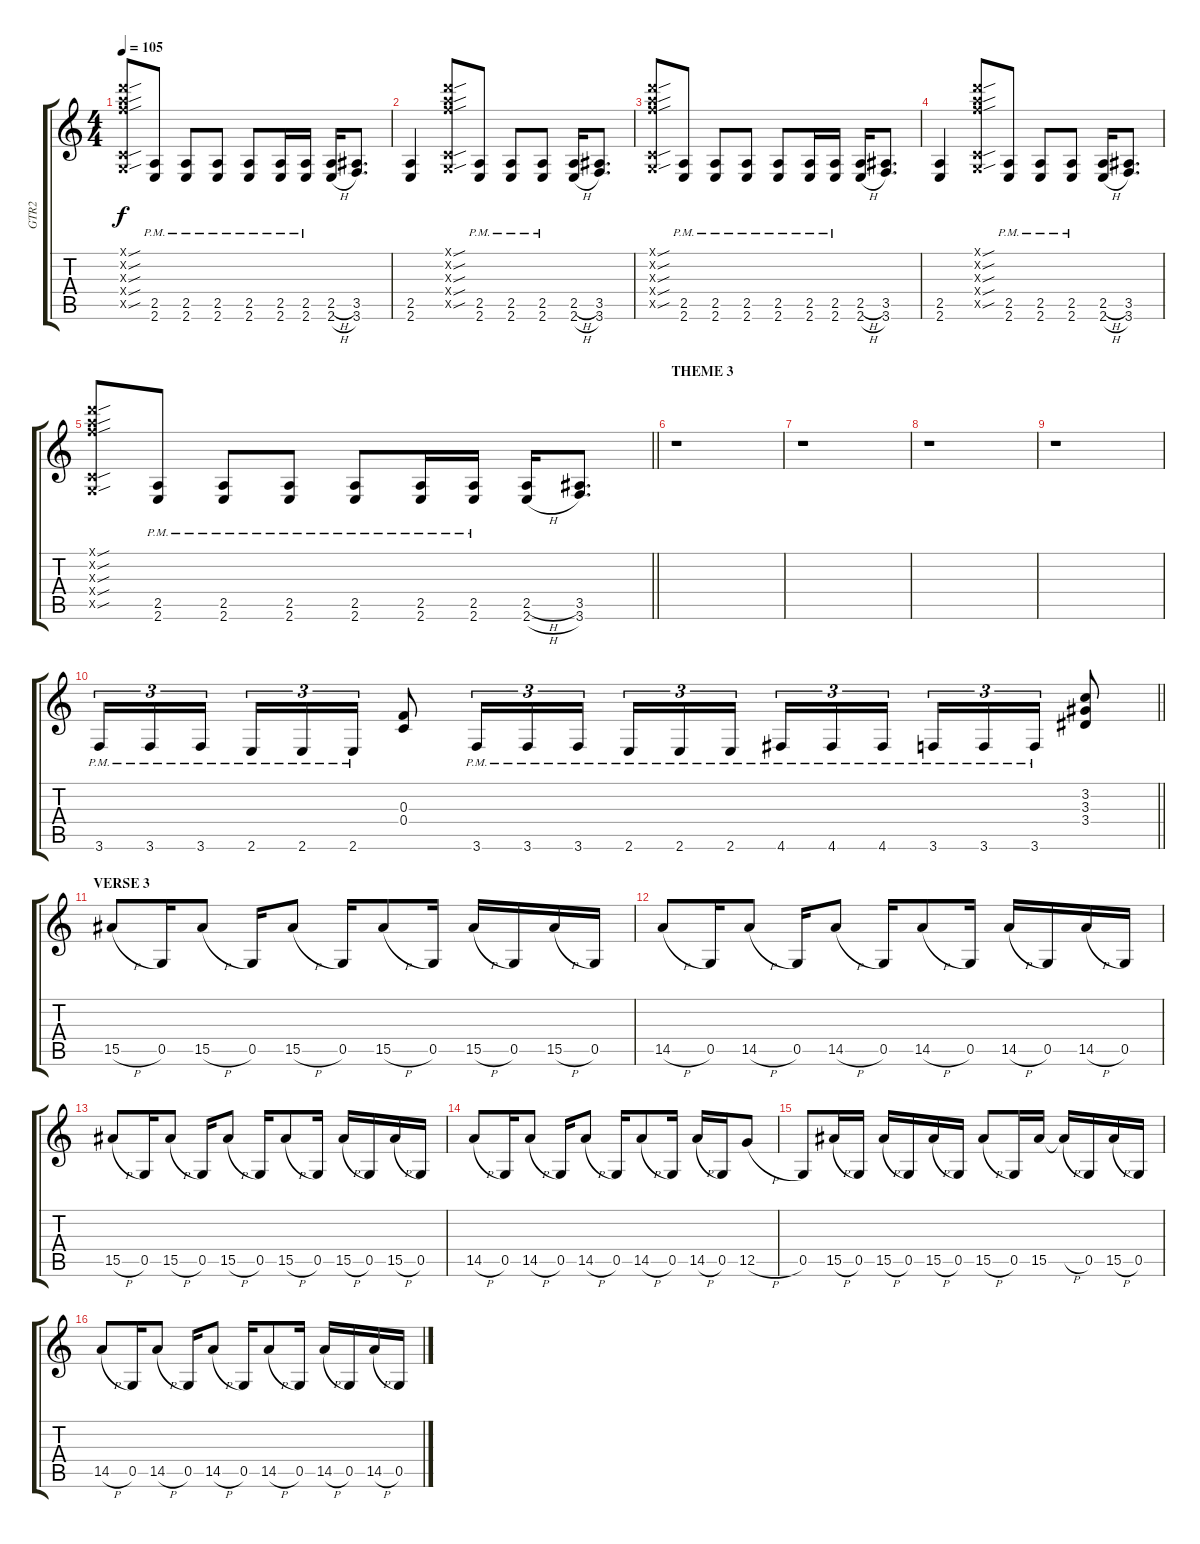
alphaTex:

\track ("GTR2" "GTR2") {instrument overdrivenguitar}
\staff {score tabs}
\tuning (D4 A3 F3 C3 G2 D2) {hide}
\ts (4 4)
\tempo 105
\clef g2
\ks c
(12.1{sou x} 12.2{sou x} 12.3{sou x} 0.4{sou x} 0.5{sou x}).8{dy f} (2.5{pm} 2.6{pm}).8 (2.5{pm} 2.6{pm}).8 (2.5{pm} 2.6{pm}).8 (2.5{pm} 2.6{pm}).8 (2.5{pm} 2.6{pm}).16 (2.5{pm} 2.6{pm}).16 (2.5{h} 2.6{h}).16 (3.5 3.6).8{d} |
(2.5 2.6).4 (12.1{sou x} 12.2{sou x} 12.3{sou x} 0.4{sou x} 0.5{sou x}).8 (2.5{pm} 2.6{pm}).8 (2.5{pm} 2.6{pm}).8 (2.5{pm} 2.6{pm}).8 (2.5{h} 2.6{h}).16 (3.5 3.6).8{d} |
(12.1{sou x} 12.2{sou x} 12.3{sou x} 0.4{sou x} 0.5{sou x}).8 (2.5{pm} 2.6{pm}).8 (2.5{pm} 2.6{pm}).8 (2.5{pm} 2.6{pm}).8 (2.5{pm} 2.6{pm}).8 (2.5{pm} 2.6{pm}).16 (2.5{pm} 2.6{pm}).16 (2.5{h} 2.6{h}).16 (3.5 3.6).8{d} |
(2.5 2.6).4 (12.1{sou x} 12.2{sou x} 12.3{sou x} 0.4{sou x} 0.5{sou x}).8 (2.5{pm} 2.6{pm}).8 (2.5{pm} 2.6{pm}).8 (2.5{pm} 2.6{pm}).8 (2.5{h} 2.6{h}).16 (3.5 3.6).8{d} |
\barLineRight lightlight
(12.1{sou x} 12.2{sou x} 12.3{sou x} 0.4{sou x} 0.5{sou x}).8 (2.5{pm} 2.6{pm}).8 (2.5{pm} 2.6{pm}).8 (2.5{pm} 2.6{pm}).8 (2.5{pm} 2.6{pm}).8 (2.5{pm} 2.6{pm}).16 (2.5{pm} 2.6{pm}).16 (2.5{h} 2.6{h}).16 (3.5 3.6).8{d} |
\section ("" "THEME 3")
r.1 |
r.1 |
r.1 |
r.1 |
\barLineRight lightlight
3.6{pm}.16{tu (3 2)} 3.6{pm}.16{tu (3 2)} 3.6{pm}.16{tu (3 2) beam splitsecondary} 2.6{pm}.16{tu (3 2)} 2.6{pm}.16{tu (3 2)} 2.6{pm}.16{tu (3 2)} (0.3 0.4).8 3.6{pm}.16{tu (3 2)} 3.6{pm}.16{tu (3 2)} 3.6{pm}.16{tu (3 2)} 2.6{pm}.16{tu (3 2)} 2.6{pm}.16{tu (3 2)} 2.6{pm}.16{tu (3 2) beam splitsecondary} 4.6{pm}.16{tu (3 2)} 4.6{pm}.16{tu (3 2)} 4.6{pm}.16{tu (3 2)} 3.6{pm}.16{tu (3 2)} 3.6{pm}.16{tu (3 2)} 3.6{pm}.16{tu (3 2)} (3.2 3.3 3.4).8 |
\section ("" "VERSE 3")
15.5{h}.8 0.5.16 15.5{h}.8 0.5.16 15.5{h}.8 0.5.16 15.5{h}.8 0.5.16 15.5{h}.16 0.5.16 15.5{h}.16 0.5.16 |
14.5{h}.8 0.5.16 14.5{h}.8 0.5.16 14.5{h}.8 0.5.16 14.5{h}.8 0.5.16 14.5{h}.16 0.5.16 14.5{h}.16 0.5.16 |
15.5{h}.8 0.5.16 15.5{h}.8 0.5.16 15.5{h}.8 0.5.16 15.5{h}.8 0.5.16 15.5{h}.16 0.5.16 15.5{h}.16 0.5.16 |
14.5{h}.8 0.5.16 14.5{h}.8 0.5.16 14.5{h}.8 0.5.16 14.5{h}.8 0.5.16 14.5{h}.16 0.5.16 12.5{h}.8 |
0.5.8 15.5{h}.16 0.5.16 15.5{h}.16 0.5.16 15.5{h}.16 0.5.16 15.5{h}.8 0.5.16 15.5.16 15.5{h t}.16 0.5.16 15.5{h}.16 0.5.16 |
14.5{h}.8 0.5.16 14.5{h}.8 0.5.16 14.5{h}.8 0.5.16 14.5{h}.8 0.5.16 14.5{h}.16 0.5.16 14.5{h}.16 0.5.16
